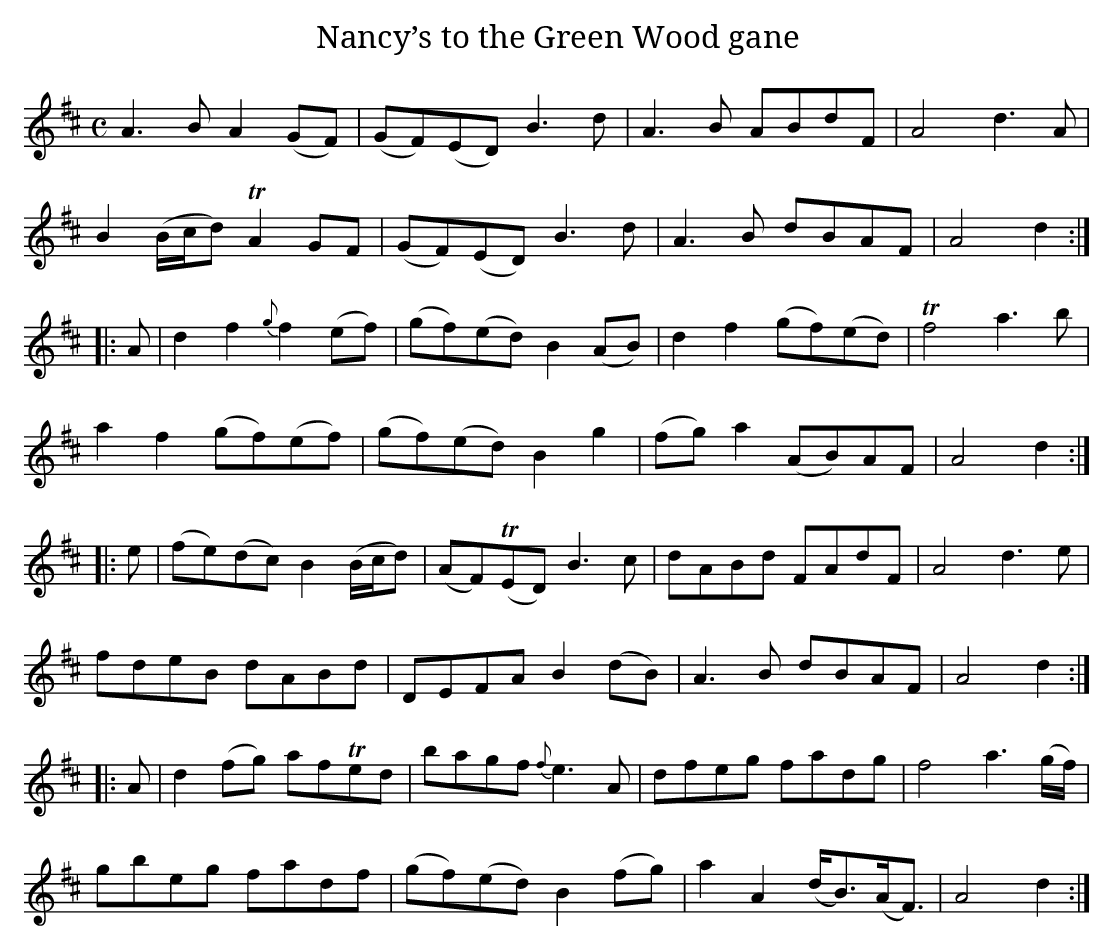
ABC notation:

X:1
T:Nancy’s to the Green Wood gane
M:C
L:1/8
K:D
A3B A2 (GF)|(GF)(ED) B3d|A3B ABdF|A4 d3A|
B2 (B/c/d) TA2 GF|(GF)(ED) B3d|A3B dBAF|A4 d2:|
|:A|d2f2{g}f2 (ef)|(gf)(ed) B2 (AB)|d2f2 (gf)(ed)|Tf4 a3b|
a2f2 (gf)(ef)|(gf)(ed) B2g2|(fg) a2 (AB)AF|A4 d2:|
|:e|(fe)(dc) B2 (B/c/d)|(AF)T(ED) B3c|dABd FAdF|A4 d3e|
fdeB dABd|DEFA B2 (dB)|A3B dBAF|A4 d2:|
|:A|d2 (fg) afTed|bagf {f}e3A|dfeg fadg|f4 a3 (g/f/)|
gbeg fadf|(gf)(ed) B2 (fg)|a2A2 (d<B)(A<F)|A4 d2:|]
